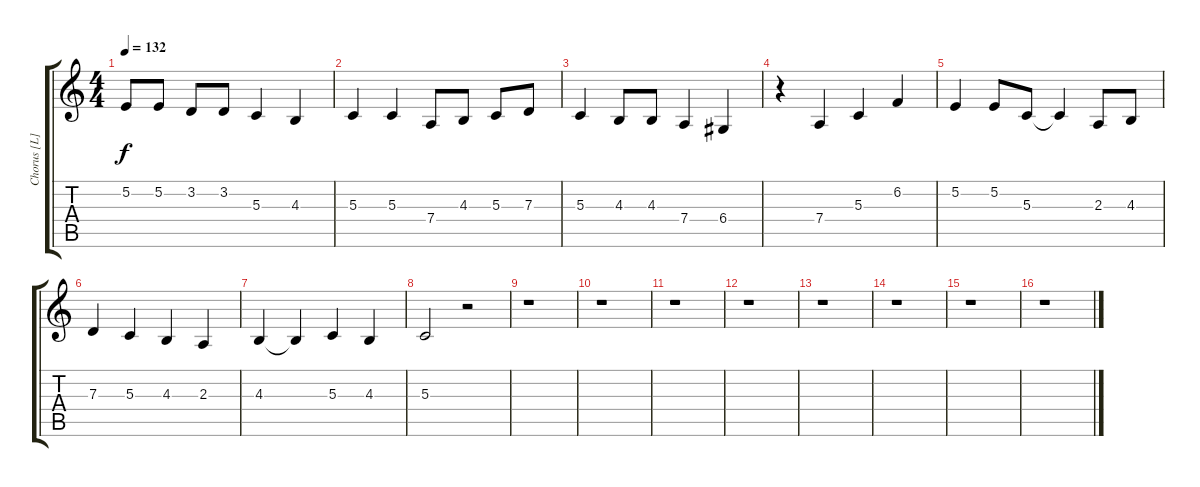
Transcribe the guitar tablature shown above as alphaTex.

\track ("Chorus [L]" "Chorus [L]") {instrument viola}
\staff {score tabs}
\tuning (E4 B3 G3 D3 A2 E2) {hide}
\ts (4 4)
\tempo 132
\clef g2
\ks c
5.2.8{dy f} 5.2.8 3.2.8 3.2.8 5.3.4 4.3.4 |
5.3.4 5.3.4 7.4.8 4.3.8 5.3.8 7.3.8 |
5.3.4 4.3.8 4.3.8 7.4.4 6.4.4 |
r.4 7.4.4 5.3.4 6.2.4 |
5.2.4 5.2.8 5.3.8 5.3{t}.4 2.3.8 4.3.8 |
7.3.4 5.3.4 4.3.4 2.3.4 |
4.3.4 4.3{t}.4 5.3.4 4.3.4 |
5.3.2 r.2 |
r.1 |
r.1 |
r.1 |
r.1 |
r.1 |
r.1 |
r.1 |
r.1
